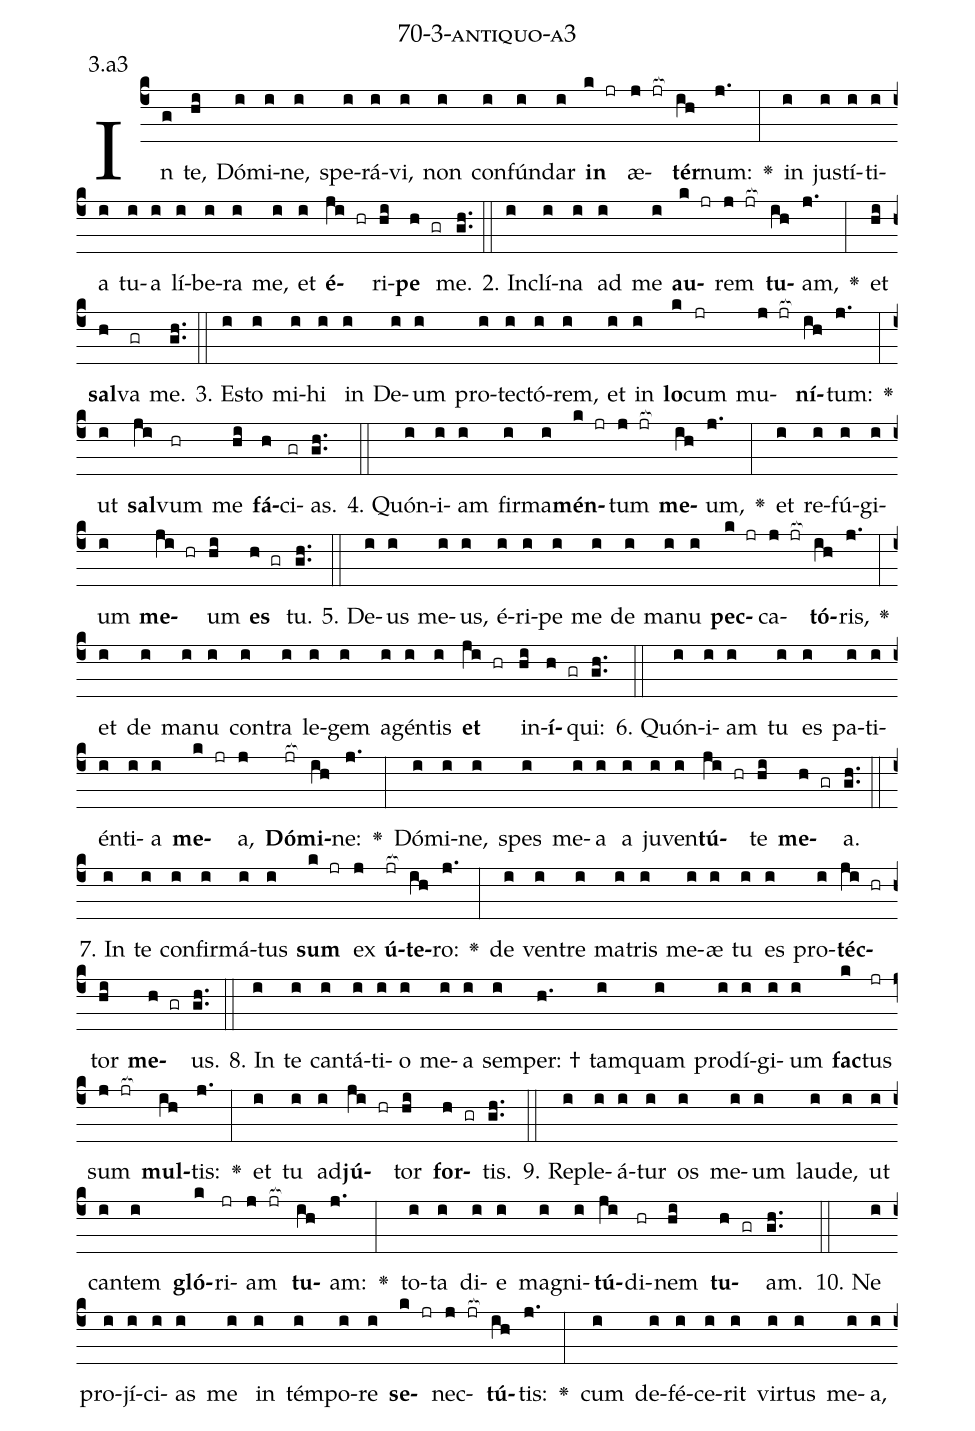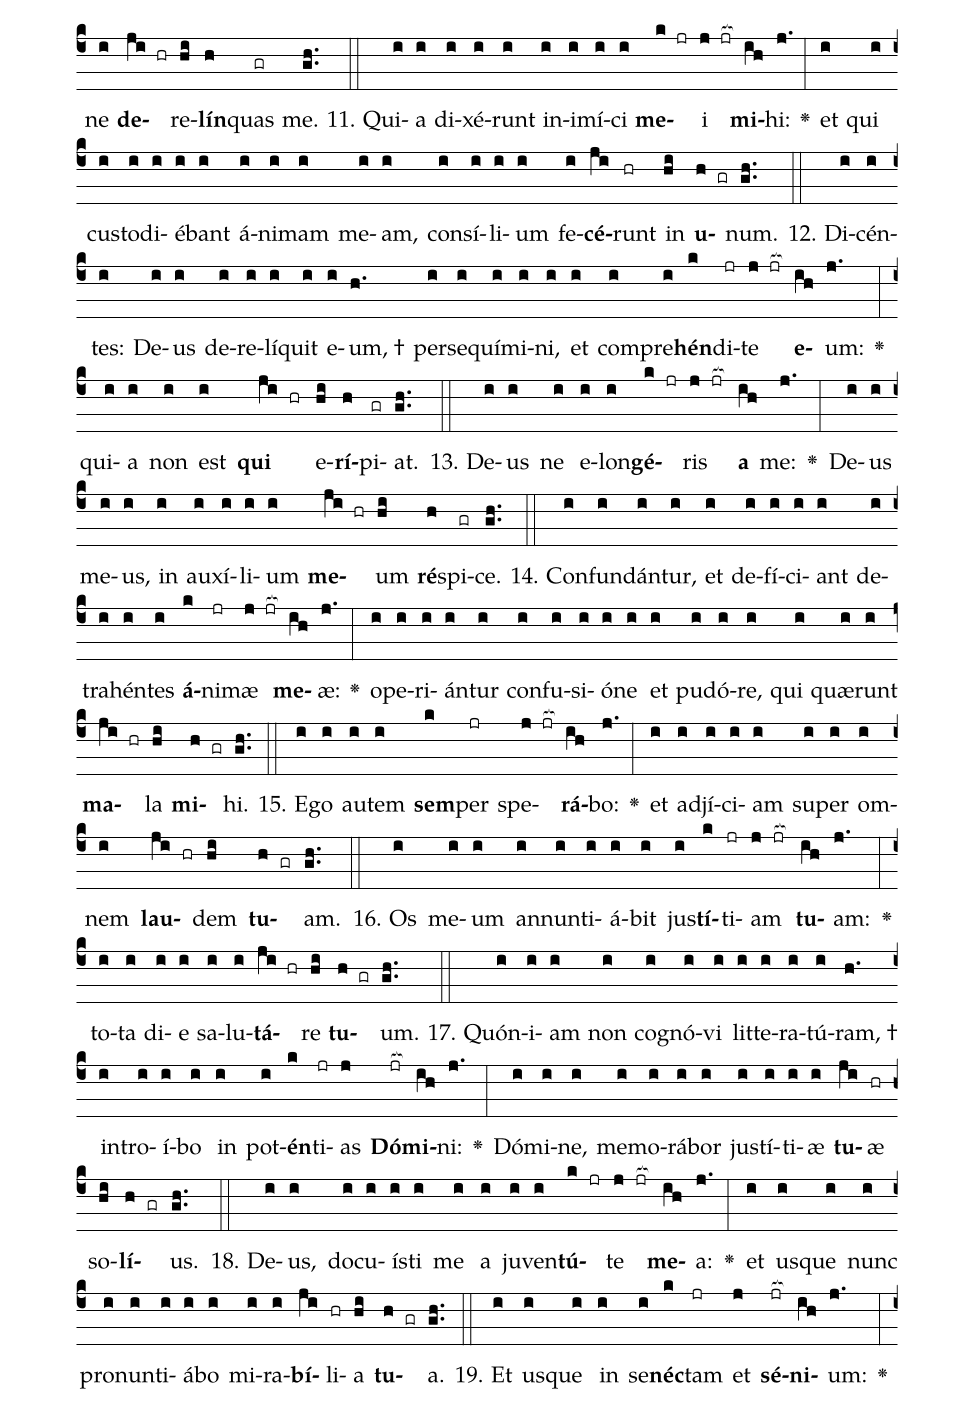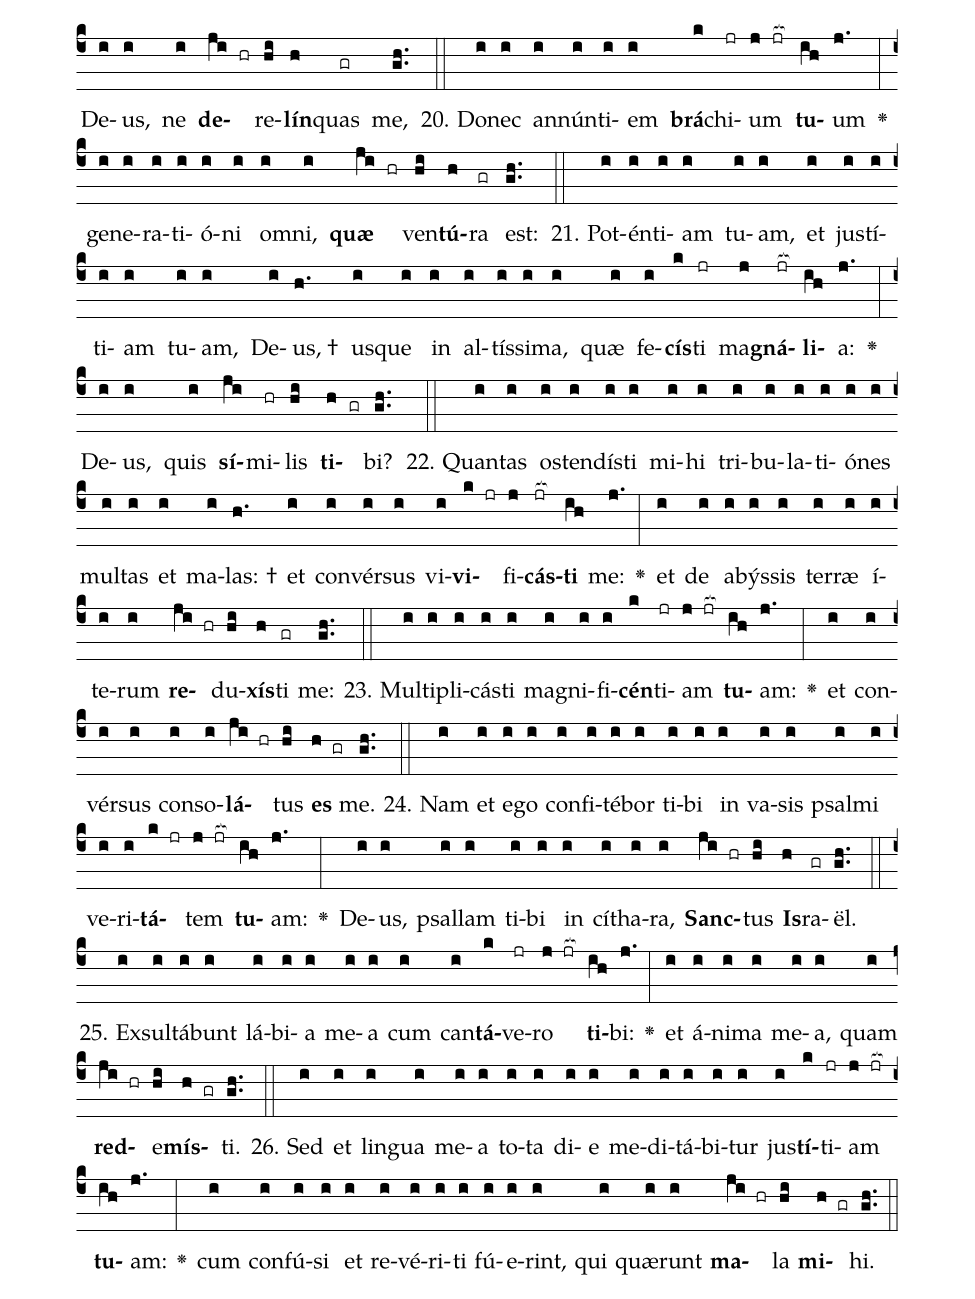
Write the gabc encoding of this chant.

name: 70-3-antiquo-a3;
annotation: 3.a3;
%%
(c4)In(g) te,(hi) Dó(i)mi(i)ne,(i) spe(i)rá(i)vi,(i) non(i) con(i)fún(i)dar(i) <b>in</b>(k jr) æ(j jr[ocb:1{])<b>tér</b>(ih[ocb:0}])num:(j.) <v>\greheightstar</v>(:) in(i) jus(i)tí(i)ti(i)a(i) tu(i)a(i) lí(i)be(i)ra(i) me,(i) et(i) <b>é</b>(ji hr)ri(hi)<b>pe</b>(h gr) me.(gh..) (::)
2. In(i)clí(i)na(i) ad(i) me(i) <b>au</b>(k jr)rem(j jr[ocb:1{]) <b>tu</b>(ih[ocb:0}])am,(j.) <v>\greheightstar</v>(:) et(hi) <b>sal</b>(h)va(gr) me.(gh..) (::)
3. Es(i)to(i) mi(i)hi(i) in(i) De(i)um(i) pro(i)tec(i)tó(i)rem,(i) et(i) in(i) <b>lo</b>(k)cum(jr) mu(j jr[ocb:1{])<b>ní</b>(ih[ocb:0}])tum:(j.) <v>\greheightstar</v>(:) ut(i) <b>sal</b>(ji)vum(hr) me(hi) <b>fá</b>(h)ci(gr)as.(gh..) (::)
4. Quón(i)i(i)am(i) fir(i)ma(i)<b>mén</b>(k jr)tum(j jr[ocb:1{]) <b>me</b>(ih[ocb:0}])um,(j.) <v>\greheightstar</v>(:) et(i) re(i)fú(i)gi(i)um(i) <b>me</b>(ji hr)um(hi) <b>es</b>(h gr) tu.(gh..) (::)
5. De(i)us(i) me(i)us,(i) é(i)ri(i)pe(i) me(i) de(i) ma(i)nu(i) <b>pec</b>(k jr)ca(j jr[ocb:1{])<b>tó</b>(ih[ocb:0}])ris,(j.) <v>\greheightstar</v>(:) et(i) de(i) ma(i)nu(i) con(i)tra(i) le(i)gem(i) a(i)gén(i)tis(i) <b>et</b>(ji hr) in(hi)<b>í</b>(h gr)qui:(gh..) (::)
6. Quón(i)i(i)am(i) tu(i) es(i) pa(i)ti(i)én(i)ti(i)a(i) <b>me</b>(k jr)a,(j) <b>Dó</b>(jr[ocb:1{])<b>mi</b>(ih[ocb:0}])ne:(j.) <v>\greheightstar</v>(:) Dó(i)mi(i)ne,(i) spes(i) me(i)a(i) a(i) ju(i)ven(i)<b>tú</b>(ji hr)te(hi) <b>me</b>(h gr)a.(gh..) (::)
7. In(i) te(i) con(i)fir(i)má(i)tus(i) <b>sum</b>(k jr) ex(j) <b>ú</b>(jr[ocb:1{])<b>te</b>(ih[ocb:0}])ro:(j.) <v>\greheightstar</v>(:) de(i) ven(i)tre(i) ma(i)tris(i) me(i)æ(i) tu(i) es(i) pro(i)<b>téc</b>(ji hr)tor(hi) <b>me</b>(h gr)us.(gh..) (::)
8. In(i) te(i) can(i)tá(i)ti(i)o(i) me(i)a(i) sem(i)per: †(h.) tam(i)quam(i) prod(i)í(i)gi(i)um(i) <b>fac</b>(k)tus(jr) sum(j jr[ocb:1{]) <b>mul</b>(ih[ocb:0}])tis:(j.) <v>\greheightstar</v>(:) et(i) tu(i) ad(i)<b>jú</b>(ji hr)tor(hi) <b>for</b>(h gr)tis.(gh..) (::)
9. Re(i)ple(i)á(i)tur(i) os(i) me(i)um(i) lau(i)de,(i) ut(i) can(i)tem(i) <b>gló</b>(k)ri(jr)am(j jr[ocb:1{]) <b>tu</b>(ih[ocb:0}])am:(j.) <v>\greheightstar</v>(:) to(i)ta(i) di(i)e(i) ma(i)gni(i)<b>tú</b>(ji)di(hr)nem(hi) <b>tu</b>(h gr)am.(gh..) (::)
10. Ne(i) pro(i)jí(i)ci(i)as(i) me(i) in(i) tém(i)po(i)re(i) <b>se</b>(k jr)nec(j jr[ocb:1{])<b>tú</b>(ih[ocb:0}])tis:(j.) <v>\greheightstar</v>(:) cum(i) de(i)fé(i)ce(i)rit(i) vir(i)tus(i) me(i)a,(i) ne(i) <b>de</b>(ji hr)re(hi)<b>lín</b>(h)quas(gr) me.(gh..) (::)
11. Qui(i)a(i) di(i)xé(i)runt(i) in(i)i(i)mí(i)ci(i) <b>me</b>(k jr)i(j jr[ocb:1{]) <b>mi</b>(ih[ocb:0}])hi:(j.) <v>\greheightstar</v>(:) et(i) qui(i) cus(i)to(i)di(i)é(i)bant(i) á(i)ni(i)mam(i) me(i)am,(i) con(i)sí(i)li(i)um(i) fe(i)<b>cé</b>(ji)runt(hr) in(hi) <b>u</b>(h gr)num.(gh..) (::)
12. Di(i)cén(i)tes:(i) De(i)us(i) de(i)re(i)lí(i)quit(i) e(i)um, †(h.) per(i)se(i)quí(i)mi(i)ni,(i) et(i) com(i)pre(i)<b>hén</b>(k)di(jr)te(j jr[ocb:1{]) <b>e</b>(ih[ocb:0}])um:(j.) <v>\greheightstar</v>(:) qui(i)a(i) non(i) est(i) <b>qui</b>(ji hr) e(hi)<b>rí</b>(h)pi(gr)at.(gh..) (::)
13. De(i)us(i) ne(i) e(i)lon(i)<b>gé</b>(k jr)ris(j jr[ocb:1{]) <b>a</b>(ih[ocb:0}]) me:(j.) <v>\greheightstar</v>(:) De(i)us(i) me(i)us,(i) in(i) au(i)xí(i)li(i)um(i) <b>me</b>(ji hr)um(hi) <b>ré</b>(h)spi(gr)ce.(gh..) (::)
14. Con(i)fun(i)dán(i)tur,(i) et(i) de(i)fí(i)ci(i)ant(i) de(i)tra(i)hén(i)tes(i) <b>á</b>(k)ni(jr)mæ(j jr[ocb:1{]) <b>me</b>(ih[ocb:0}])æ:(j.) <v>\greheightstar</v>(:) o(i)pe(i)ri(i)án(i)tur(i) con(i)fu(i)si(i)ó(i)ne(i) et(i) pu(i)dó(i)re,(i) qui(i) quæ(i)runt(i) <b>ma</b>(ji hr)la(hi) <b>mi</b>(h gr)hi.(gh..) (::)
15. E(i)go(i) au(i)tem(i) <b>sem</b>(k)per(jr) spe(j jr[ocb:1{])<b>rá</b>(ih[ocb:0}])bo:(j.) <v>\greheightstar</v>(:) et(i) ad(i)jí(i)ci(i)am(i) su(i)per(i) om(i)nem(i) <b>lau</b>(ji hr)dem(hi) <b>tu</b>(h gr)am.(gh..) (::)
16. Os(i) me(i)um(i) an(i)nun(i)ti(i)á(i)bit(i) jus(i)<b>tí</b>(k)ti(jr)am(j jr[ocb:1{]) <b>tu</b>(ih[ocb:0}])am:(j.) <v>\greheightstar</v>(:) to(i)ta(i) di(i)e(i) sa(i)lu(i)<b>tá</b>(ji hr)re(hi) <b>tu</b>(h gr)um.(gh..) (::)
17. Quón(i)i(i)am(i) non(i) co(i)gnó(i)vi(i) lit(i)te(i)ra(i)tú(i)ram, †(h.) in(i)tro(i)í(i)bo(i) in(i) pot(i)<b>én</b>(k)ti(jr)as(j) <b>Dó</b>(jr[ocb:1{])<b>mi</b>(ih[ocb:0}])ni:(j.) <v>\greheightstar</v>(:) Dó(i)mi(i)ne,(i) me(i)mo(i)rá(i)bor(i) jus(i)tí(i)ti(i)æ(i) <b>tu</b>(ji)æ(hr) so(hi)<b>lí</b>(h gr)us.(gh..) (::)
18. De(i)us,(i) do(i)cu(i)ís(i)ti(i) me(i) a(i) ju(i)ven(i)<b>tú</b>(k jr)te(j jr[ocb:1{]) <b>me</b>(ih[ocb:0}])a:(j.) <v>\greheightstar</v>(:) et(i) us(i)que(i) nunc(i) pro(i)nun(i)ti(i)á(i)bo(i) mi(i)ra(i)<b>bí</b>(ji)li(hr)a(hi) <b>tu</b>(h gr)a.(gh..) (::)
19. Et(i) us(i)que(i) in(i) se(i)<b>néc</b>(k)tam(jr) et(j) <b>sé</b>(jr[ocb:1{])<b>ni</b>(ih[ocb:0}])um:(j.) <v>\greheightstar</v>(:) De(i)us,(i) ne(i) <b>de</b>(ji hr)re(hi)<b>lín</b>(h)quas(gr) me,(gh..) (::)
20. Do(i)nec(i) an(i)nún(i)ti(i)em(i) <b>brá</b>(k)chi(jr)um(j jr[ocb:1{]) <b>tu</b>(ih[ocb:0}])um(j.) <v>\greheightstar</v>(:) ge(i)ne(i)ra(i)ti(i)ó(i)ni(i) om(i)ni,(i) <b>quæ</b>(ji hr) ven(hi)<b>tú</b>(h)ra(gr) est:(gh..) (::)
21. Pot(i)én(i)ti(i)am(i) tu(i)am,(i) et(i) jus(i)tí(i)ti(i)am(i) tu(i)am,(i) De(i)us, †(h.) us(i)que(i) in(i) al(i)tís(i)si(i)ma,(i) quæ(i) fe(i)<b>cís</b>(k)ti(jr) ma(j)<b>gná</b>(jr[ocb:1{])<b>li</b>(ih[ocb:0}])a:(j.) <v>\greheightstar</v>(:) De(i)us,(i) quis(i) <b>sí</b>(ji)mi(hr)lis(hi) <b>ti</b>(h gr)bi?(gh..) (::)
22. Quan(i)tas(i) os(i)ten(i)dís(i)ti(i) mi(i)hi(i) tri(i)bu(i)la(i)ti(i)ó(i)nes(i) mul(i)tas(i) et(i) ma(i)las: †(h.) et(i) con(i)vér(i)sus(i) vi(i)<b>vi</b>(k jr)fi(j)<b>cás</b>(jr[ocb:1{])<b>ti</b>(ih[ocb:0}]) me:(j.) <v>\greheightstar</v>(:) et(i) de(i) a(i)býs(i)sis(i) ter(i)ræ(i) í(i)te(i)rum(i) <b>re</b>(ji hr)du(hi)<b>xís</b>(h)ti(gr) me:(gh..) (::)
23. Mul(i)ti(i)pli(i)cás(i)ti(i) ma(i)gni(i)fi(i)<b>cén</b>(k)ti(jr)am(j jr[ocb:1{]) <b>tu</b>(ih[ocb:0}])am:(j.) <v>\greheightstar</v>(:) et(i) con(i)vér(i)sus(i) con(i)so(i)<b>lá</b>(ji hr)tus(hi) <b>es</b>(h gr) me.(gh..) (::)
24. Nam(i) et(i) e(i)go(i) con(i)fi(i)té(i)bor(i) ti(i)bi(i) in(i) va(i)sis(i) psal(i)mi(i) ve(i)ri(i)<b>tá</b>(k jr)tem(j jr[ocb:1{]) <b>tu</b>(ih[ocb:0}])am:(j.) <v>\greheightstar</v>(:) De(i)us,(i) psal(i)lam(i) ti(i)bi(i) in(i) cí(i)tha(i)ra,(i) <b>Sanc</b>(ji hr)tus(hi) <b>Is</b>(h)ra(gr)ël.(gh..) (::)
25. Ex(i)sul(i)tá(i)bunt(i) lá(i)bi(i)a(i) me(i)a(i) cum(i) can(i)<b>tá</b>(k)ve(jr)ro(j jr[ocb:1{]) <b>ti</b>(ih[ocb:0}])bi:(j.) <v>\greheightstar</v>(:) et(i) á(i)ni(i)ma(i) me(i)a,(i) quam(i) <b>red</b>(ji hr)e(hi)<b>mís</b>(h gr)ti.(gh..) (::)
26. Sed(i) et(i) lin(i)gua(i) me(i)a(i) to(i)ta(i) di(i)e(i) me(i)di(i)tá(i)bi(i)tur(i) jus(i)<b>tí</b>(k)ti(jr)am(j jr[ocb:1{]) <b>tu</b>(ih[ocb:0}])am:(j.) <v>\greheightstar</v>(:) cum(i) con(i)fú(i)si(i) et(i) re(i)vé(i)ri(i)ti(i) fú(i)e(i)rint,(i) qui(i) quæ(i)runt(i) <b>ma</b>(ji hr)la(hi) <b>mi</b>(h gr)hi.(gh..) (::)
